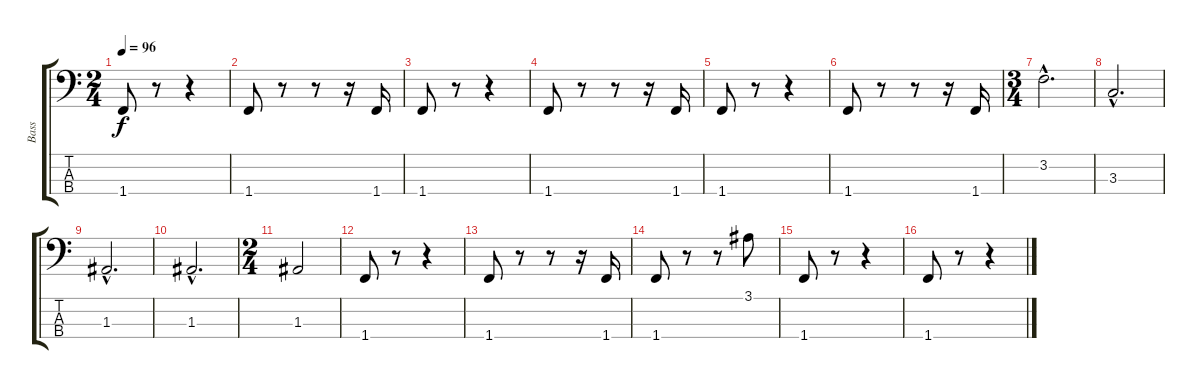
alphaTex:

\track ("Bass" "Bass") {instrument electricbassfinger}
\staff {score tabs}
\tuning (G2 D2 A1 E1) {hide}
\ts (2 4)
\tempo 96
\clef f4
\ks c
1.4.8{dy f} r.8 r.4 |
1.4.8 r.8 r.8 r.16 1.4.16 |
1.4.8 r.8 r.4 |
1.4.8 r.8 r.8 r.16 1.4.16 |
1.4.8 r.8 r.4 |
1.4.8 r.8 r.8 r.16 1.4.16 |
\ts (3 4)
3.2{hac}.2{d} |
3.3{hac}.2{d} |
1.3{hac}.2{d} |
1.3{hac}.2{d} |
\ts (2 4)
1.3.2 |
1.4.8 r.8 r.4 |
1.4.8 r.8 r.8 r.16 1.4.16 |
1.4.8 r.8 r.8 3.1.8 |
1.4.8 r.8 r.4 |
1.4.8 r.8 r.4
